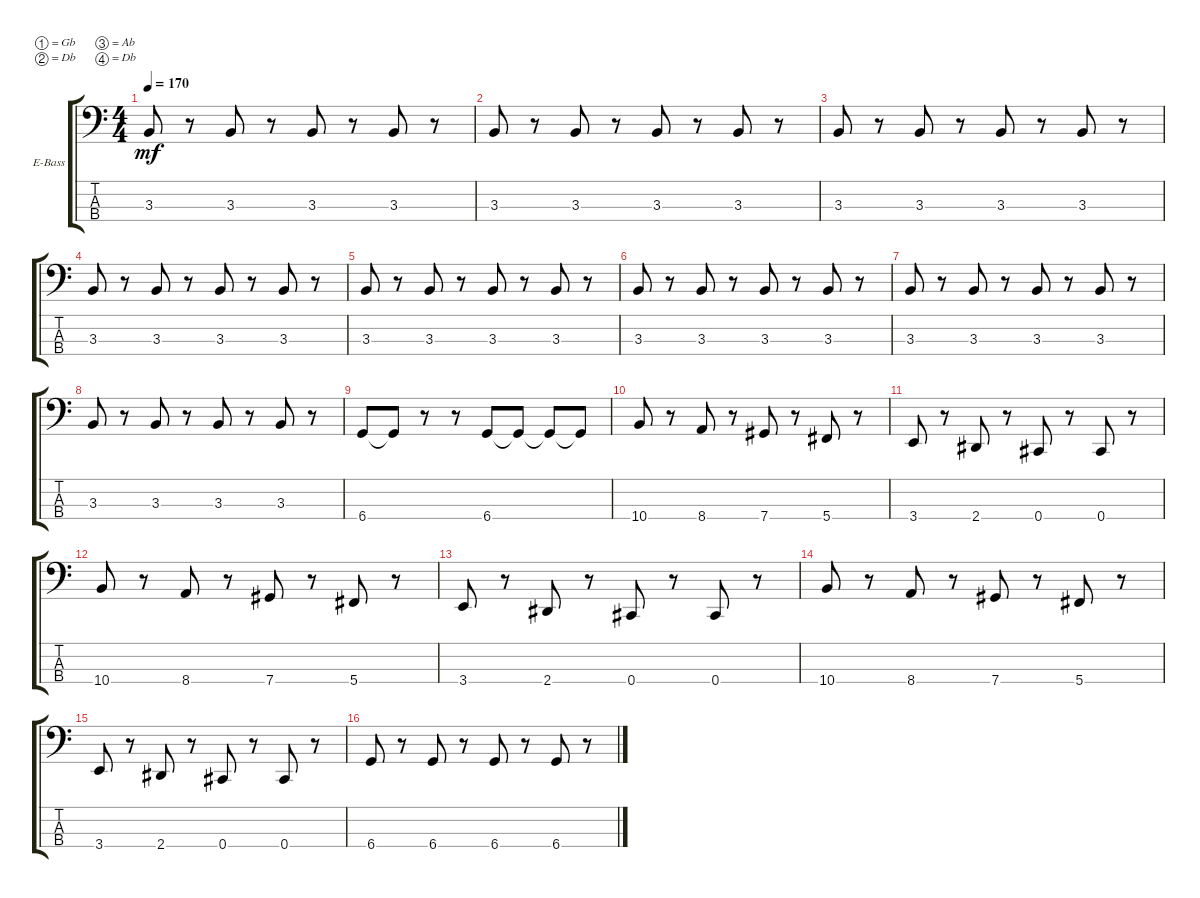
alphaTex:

\defaultSystemsLayout 4
\bracketExtendMode groupsimilarinstruments
\firstSystemTrackNameOrientation horizontal
\otherSystemsTrackNameOrientation horizontal
\track ("Electric Bass" "E-Bass") {instrument electricbassfinger}
\staff {score tabs}
\tuning (Gb2 Db2 Ab1 Db1)
\ts (4 4)
\tempo 170
\clef f4
\ks c
3.3.8{dy mf} r.8 3.3.8 r.8 3.3.8 r.8 3.3.8 r.8 |
3.3.8 r.8 3.3.8 r.8 3.3.8 r.8 3.3.8 r.8 |
3.3.8 r.8 3.3.8 r.8 3.3.8 r.8 3.3.8 r.8 |
3.3.8 r.8 3.3.8 r.8 3.3.8 r.8 3.3.8 r.8 |
3.3.8 r.8 3.3.8 r.8 3.3.8 r.8 3.3.8 r.8 |
3.3.8 r.8 3.3.8 r.8 3.3.8 r.8 3.3.8 r.8 |
3.3.8 r.8 3.3.8 r.8 3.3.8 r.8 3.3.8 r.8 |
3.3.8 r.8 3.3.8 r.8 3.3.8 r.8 3.3.8 r.8 |
6.4.8 6.4{t}.8 r.8 r.8 6.4.8 6.4{t}.8 6.4{t}.8 6.4{t}.8 |
10.4.8 r.8 8.4.8 r.8 7.4.8 r.8 5.4.8 r.8 |
3.4.8 r.8 2.4.8 r.8 0.4.8 r.8 0.4.8 r.8 |
10.4.8 r.8 8.4.8 r.8 7.4.8 r.8 5.4.8 r.8 |
3.4.8 r.8 2.4.8 r.8 0.4.8 r.8 0.4.8 r.8 |
10.4.8 r.8 8.4.8 r.8 7.4.8 r.8 5.4.8 r.8 |
3.4.8 r.8 2.4.8 r.8 0.4.8 r.8 0.4.8 r.8 |
6.4.8 r.8 6.4.8 r.8 6.4.8 r.8 6.4.8 r.8
